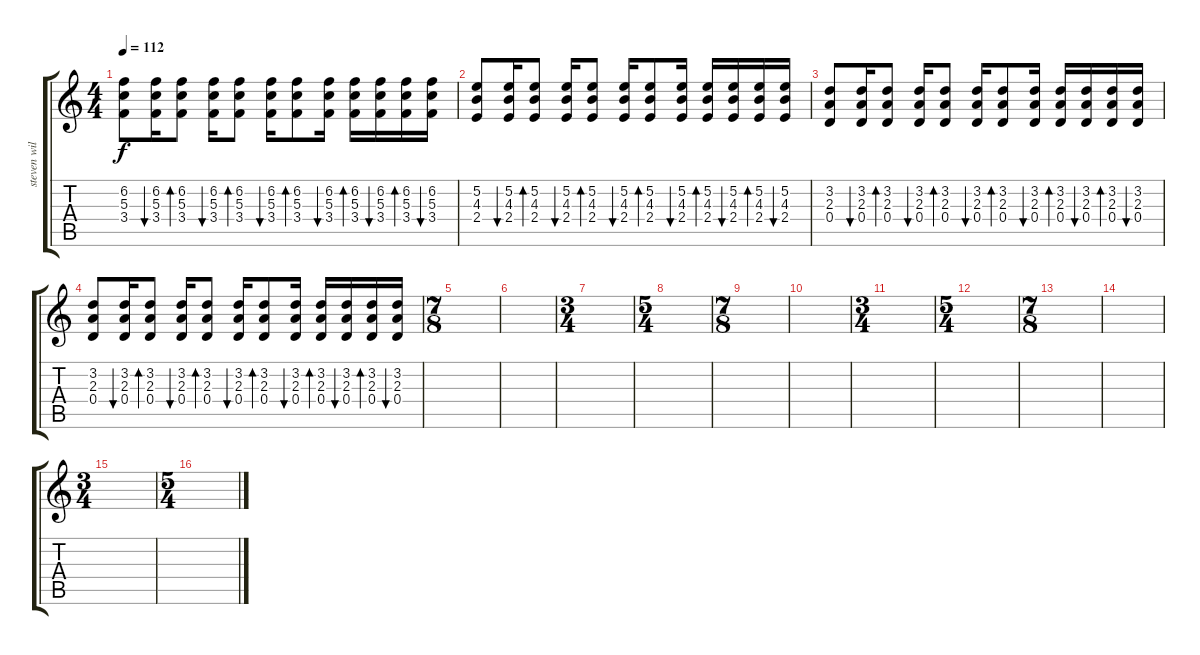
\track ("steven wilson (acoustic)" "steven wil") {instrument acousticguitarsteel}
\staff {score tabs}
\tuning (E4 B3 G3 D3 A2 D2) {hide}
\ts (4 4)
\tempo 112
\clef g2
\ks c
(6.2 5.3 3.4).8{dy f} (6.2 5.3 3.4).16{bu 60} (6.2 5.3 3.4).8{bd 60} (6.2 5.3 3.4).16{bu 60} (6.2 5.3 3.4).8{bd 60} (6.2 5.3 3.4).16{bu 60} (6.2 5.3 3.4).8{bd 60} (6.2 5.3 3.4).16{bu 60} (6.2 5.3 3.4).16{bd 60} (6.2 5.3 3.4).16{bu 60} (6.2 5.3 3.4).16{bd 60} (6.2 5.3 3.4).16{bu 60} |
(5.2 4.3 2.4).8 (5.2 4.3 2.4).16{bu 60} (5.2 4.3 2.4).8{bd 60} (5.2 4.3 2.4).16{bu 60} (5.2 4.3 2.4).8{bd 60} (5.2 4.3 2.4).16{bu 60} (5.2 4.3 2.4).8{bd 60} (5.2 4.3 2.4).16{bu 60} (5.2 4.3 2.4).16{bd 60} (5.2 4.3 2.4).16{bu 60} (5.2 4.3 2.4).16{bd 60} (5.2 4.3 2.4).16{bu 60} |
(3.2 2.3 0.4).8 (3.2 2.3 0.4).16{bu 60} (3.2 2.3 0.4).8{bd 60} (3.2 2.3 0.4).16{bu 60} (3.2 2.3 0.4).8{bd 60} (3.2 2.3 0.4).16{bu 60} (3.2 2.3 0.4).8{bd 60} (3.2 2.3 0.4).16{bu 60} (3.2 2.3 0.4).16{bd 60} (3.2 2.3 0.4).16{bu 60} (3.2 2.3 0.4).16{bd 60} (3.2 2.3 0.4).16{bu 60} |
(3.2 2.3 0.4).8 (3.2 2.3 0.4).16{bu 60} (3.2 2.3 0.4).8{bd 60} (3.2 2.3 0.4).16{bu 60} (3.2 2.3 0.4).8{bd 60} (3.2 2.3 0.4).16{bu 60} (3.2 2.3 0.4).8{bd 60} (3.2 2.3 0.4).16{bu 60} (3.2 2.3 0.4).16{bd 60} (3.2 2.3 0.4).16{bu 60} (3.2 2.3 0.4).16{bd 60} (3.2 2.3 0.4).16{bu 60} |
\ts (7 8)
|
|
\ts (3 4)
|
\ts (5 4)
|
\ts (7 8)
|
|
\ts (3 4)
|
\ts (5 4)
|
\ts (7 8)
|
|
\ts (3 4)
|
\ts (5 4)
